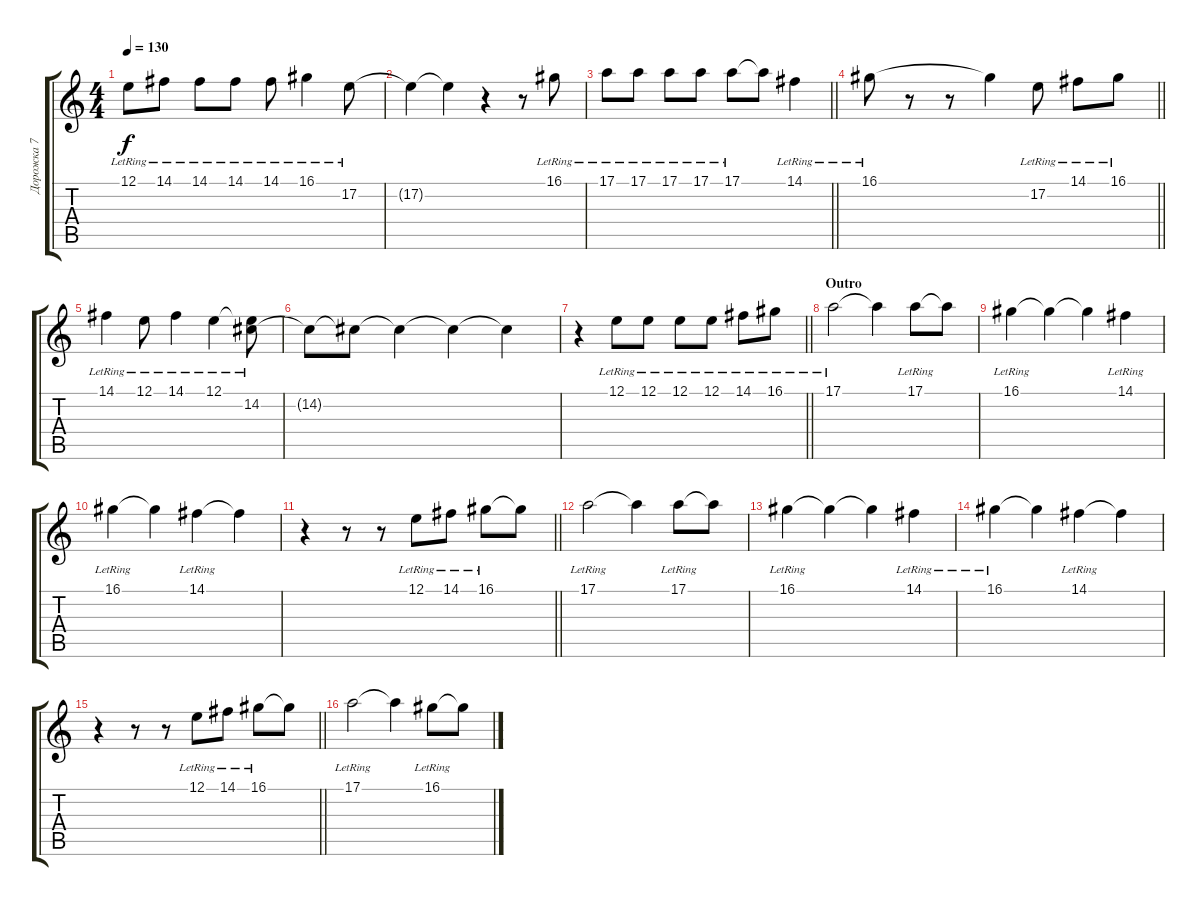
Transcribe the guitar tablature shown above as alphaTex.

\track ("Дорожка 7" "Дорожка 7") {instrument clavinet}
\staff {score tabs}
\tuning (E4 B3 G3 D3 A2 E2) {hide}
\ts (4 4)
\tempo 130
\clef g2
\ks c
12.1{lr}.8{dy f} 14.1{lr}.8 14.1{lr}.8 14.1{lr}.8 14.1{lr}.8 16.1{lr}.4 17.2{lr}.8 |
17.2{t}.4 17.2{t}.4 r.4 r.8 16.1{lr}.8 |
\barLineRight lightlight
17.1{lr}.8 17.1{lr}.8 17.1{lr}.8 17.1{lr}.8 17.1{lr}.8 17.1{t}.8 14.1{lr}.4 |
\barLineRight lightlight
16.1{lr}.8 r.8 r.8 16.1{t}.4 17.2{lr}.8 14.1{lr}.8 16.1{lr}.8 |
14.1{lr}.4 12.1{lr}.8 14.1{lr}.4 12.1{lr}.4 (12.1{t} 14.2{lr}).8 |
14.2{t}.8 14.2{t}.8 14.2{t}.4 14.2{t}.4 14.2{t}.4 |
\barLineRight lightlight
r.4 12.1{lr}.8 12.1{lr}.8 12.1{lr}.8 12.1{lr}.8 14.1{lr}.8 16.1{lr}.8 |
\section ("" "Outro")
17.1{lr}.2 17.1{t}.4 17.1{lr}.8 17.1{t}.8 |
16.1{lr}.4 16.1{t}.4 16.1{t}.4 14.1{lr}.4 |
16.1{lr}.4 16.1{t}.4 14.1{lr}.4 14.1{t}.4 |
\barLineRight lightlight
r.4 r.8 r.8 12.1{lr}.8 14.1{lr}.8 16.1{lr}.8 16.1{t}.8 |
17.1{lr}.2 17.1{t}.4 17.1{lr}.8 17.1{t}.8 |
16.1{lr}.4 16.1{t}.4 16.1{t}.4 14.1{lr}.4 |
16.1{lr}.4 16.1{t}.4 14.1{lr}.4 14.1{t}.4 |
\barLineRight lightlight
r.4 r.8 r.8 12.1{lr}.8 14.1{lr}.8 16.1{lr}.8 16.1{t}.8 |
17.1{lr}.2 17.1{t}.4 16.1{lr}.8 16.1{t}.8
